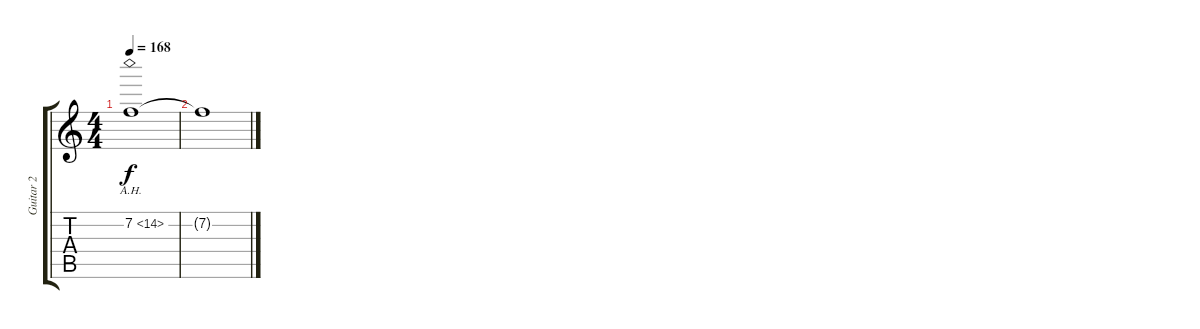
\track ("Guitar 2" "Guitar 2") {instrument distortionguitar}
\staff {score tabs}
\tuning (Eb4 Bb3 Gb3 Db3 Ab2 Eb2) {hide}
\ts (4 4)
\tempo 168
\clef g2
\ks c
7.2{ah 7}.1{dy f} |
7.2{t}.1
